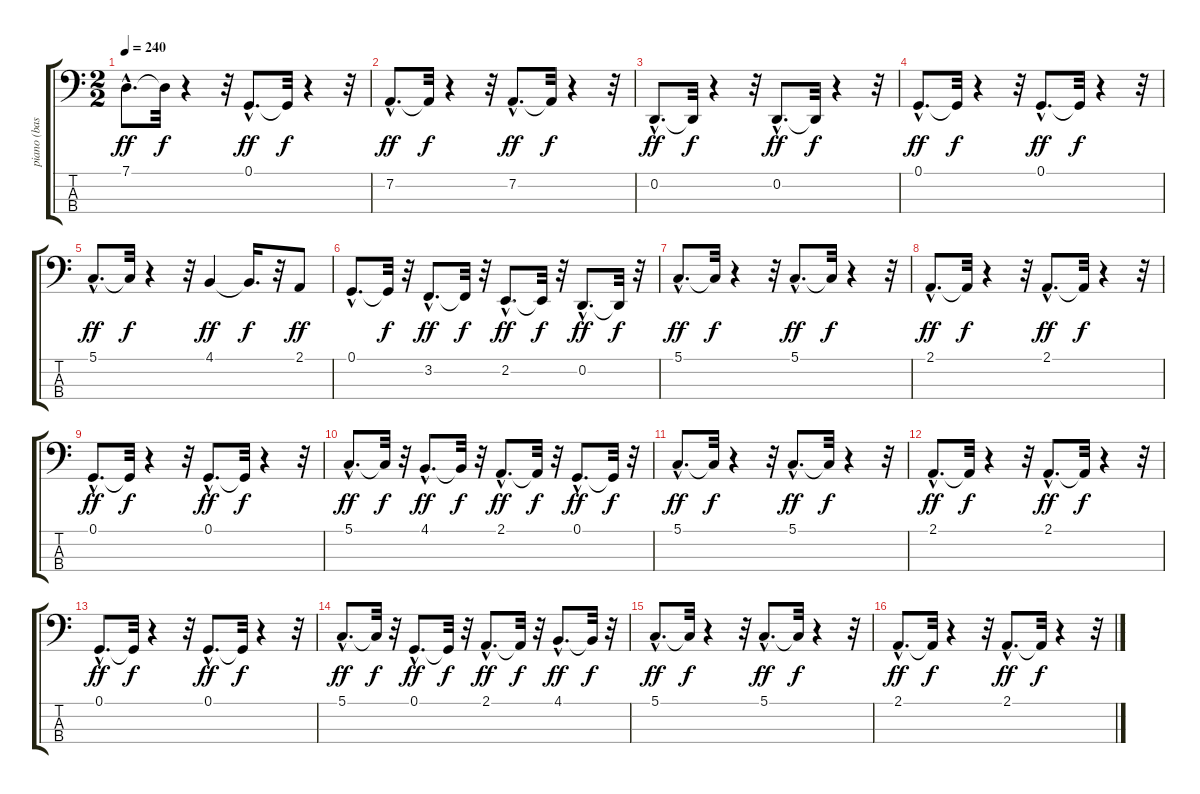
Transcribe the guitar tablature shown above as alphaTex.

\track ("piano (basse)" "piano (bas") {instrument acousticgrandpiano}
\staff {score tabs}
\tuning (G2 D2 A1 E1) {hide}
\ts (2 2)
\tempo 240
\clef f4
\ks c
7.1{hac}.8{d dy ff} 7.1{t}.32{dy f} r.4 r.32 0.1{hac}.8{d dy ff} 0.1{t}.32{dy f} r.4 r.32 |
7.2{hac}.8{d dy ff} 7.2{t}.32{dy f} r.4 r.32 7.2{hac}.8{d dy ff} 7.2{t}.32{dy f} r.4 r.32 |
0.2{hac}.8{d dy ff} 0.2{t}.32{dy f} r.4 r.32 0.2{hac}.8{d dy ff} 0.2{t}.32{dy f} r.4 r.32 |
0.1{hac}.8{d dy ff} 0.1{t}.32{dy f} r.4 r.32 0.1{hac}.8{d dy ff} 0.1{t}.32{dy f} r.4 r.32 |
5.1{hac}.8{d dy ff} 5.1{t}.32{dy f} r.4 r.32 4.1.4{dy ff} 4.1{t}.16{d dy f} r.32 2.1.8{dy ff} |
0.1{hac}.8{d} 0.1{t}.32{dy f} r.32 3.2{hac}.8{d dy ff} 3.2{t}.32{dy f} r.32 2.2{hac}.8{d dy ff} 2.2{t}.32{dy f} r.32 0.2{hac}.8{d dy ff} 0.2{t}.32{dy f} r.32 |
5.1{hac}.8{d dy ff} 5.1{t}.32{dy f} r.4 r.32 5.1{hac}.8{d dy ff} 5.1{t}.32{dy f} r.4 r.32 |
2.1{hac}.8{d dy ff} 2.1{t}.32{dy f} r.4 r.32 2.1{hac}.8{d dy ff} 2.1{t}.32{dy f} r.4 r.32 |
0.1{hac}.8{d dy ff} 0.1{t}.32{dy f} r.4 r.32 0.1{hac}.8{d dy ff} 0.1{t}.32{dy f} r.4 r.32 |
5.1{hac}.8{d dy ff} 5.1{t}.32{dy f} r.32 4.1{hac}.8{d dy ff} 4.1{t}.32{dy f} r.32 2.1{hac}.8{d dy ff} 2.1{t}.32{dy f} r.32 0.1{hac}.8{d dy ff} 0.1{t}.32{dy f} r.32 |
5.1{hac}.8{d dy ff} 5.1{t}.32{dy f} r.4 r.32 5.1{hac}.8{d dy ff} 5.1{t}.32{dy f} r.4 r.32 |
2.1{hac}.8{d dy ff} 2.1{t}.32{dy f} r.4 r.32 2.1{hac}.8{d dy ff} 2.1{t}.32{dy f} r.4 r.32 |
0.1{hac}.8{d dy ff} 0.1{t}.32{dy f} r.4 r.32 0.1{hac}.8{d dy ff} 0.1{t}.32{dy f} r.4 r.32 |
5.1{hac}.8{d dy ff} 5.1{t}.32{dy f} r.32 0.1{hac}.8{d dy ff} 0.1{t}.32{dy f} r.32 2.1{hac}.8{d dy ff} 2.1{t}.32{dy f} r.32 4.1{hac}.8{d dy ff} 4.1{t}.32{dy f} r.32 |
5.1{hac}.8{d dy ff} 5.1{t}.32{dy f} r.4 r.32 5.1{hac}.8{d dy ff} 5.1{t}.32{dy f} r.4 r.32 |
2.1{hac}.8{d dy ff} 2.1{t}.32{dy f} r.4 r.32 2.1{hac}.8{d dy ff} 2.1{t}.32{dy f} r.4 r.32
